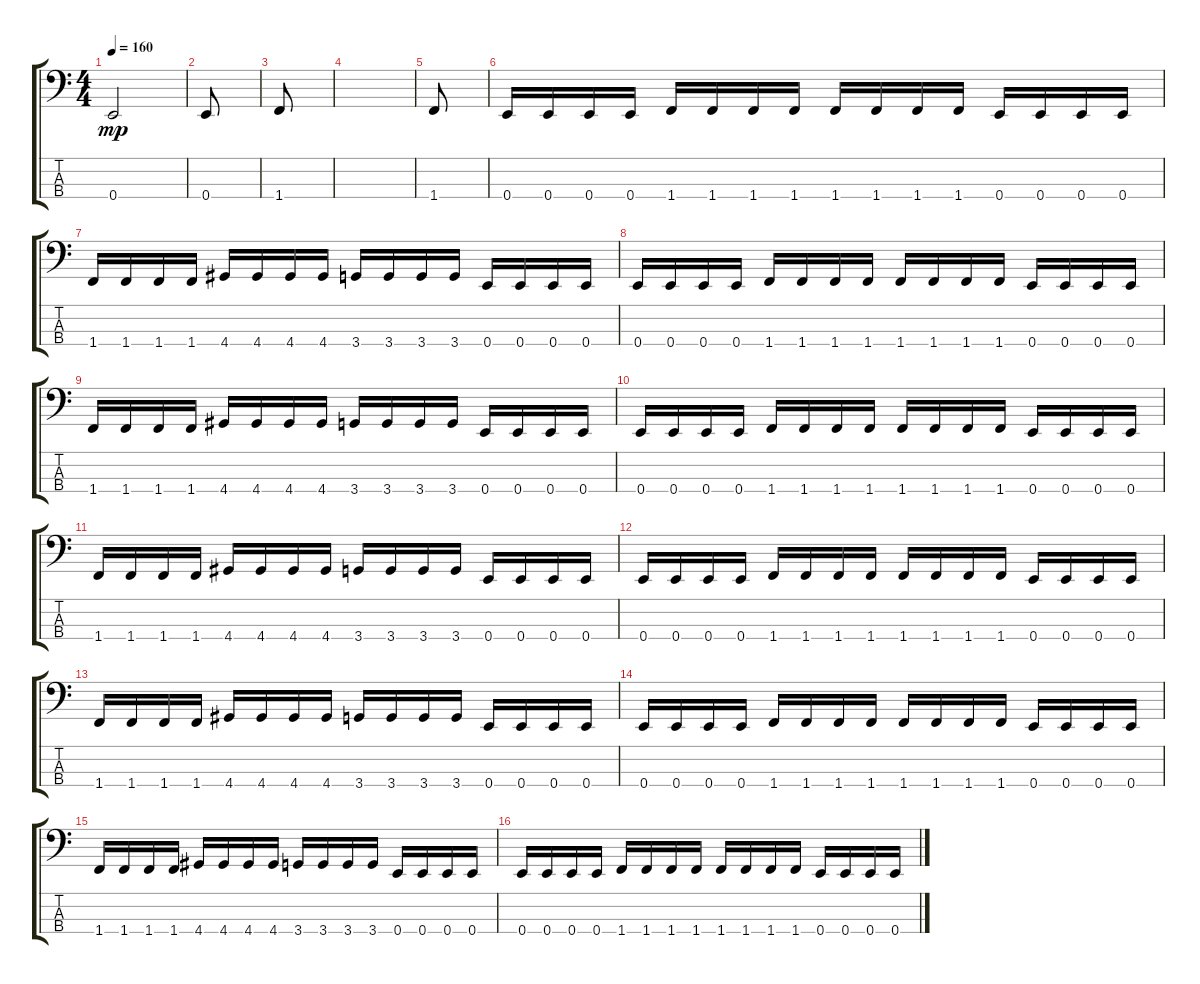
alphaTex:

\track "" {instrument electricbasspick}
\staff {score tabs}
\tuning (G2 D2 A1 E1) {hide}
\ts (4 4)
\tempo 160
\clef f4
\ks c
0.4.2{dy mp} |
0.4.8 |
1.4.8 |
|
1.4.8 |
0.4.16 0.4.16 0.4.16 0.4.16 1.4.16 1.4.16 1.4.16 1.4.16 1.4.16 1.4.16 1.4.16 1.4.16 0.4.16 0.4.16 0.4.16 0.4.16 |
1.4.16 1.4.16 1.4.16 1.4.16 4.4.16 4.4.16 4.4.16 4.4.16 3.4.16 3.4.16 3.4.16 3.4.16 0.4.16 0.4.16 0.4.16 0.4.16 |
0.4.16 0.4.16 0.4.16 0.4.16 1.4.16 1.4.16 1.4.16 1.4.16 1.4.16 1.4.16 1.4.16 1.4.16 0.4.16 0.4.16 0.4.16 0.4.16 |
1.4.16 1.4.16 1.4.16 1.4.16 4.4.16 4.4.16 4.4.16 4.4.16 3.4.16 3.4.16 3.4.16 3.4.16 0.4.16 0.4.16 0.4.16 0.4.16 |
0.4.16 0.4.16 0.4.16 0.4.16 1.4.16 1.4.16 1.4.16 1.4.16 1.4.16 1.4.16 1.4.16 1.4.16 0.4.16 0.4.16 0.4.16 0.4.16 |
1.4.16 1.4.16 1.4.16 1.4.16 4.4.16 4.4.16 4.4.16 4.4.16 3.4.16 3.4.16 3.4.16 3.4.16 0.4.16 0.4.16 0.4.16 0.4.16 |
0.4.16 0.4.16 0.4.16 0.4.16 1.4.16 1.4.16 1.4.16 1.4.16 1.4.16 1.4.16 1.4.16 1.4.16 0.4.16 0.4.16 0.4.16 0.4.16 |
1.4.16 1.4.16 1.4.16 1.4.16 4.4.16 4.4.16 4.4.16 4.4.16 3.4.16 3.4.16 3.4.16 3.4.16 0.4.16 0.4.16 0.4.16 0.4.16 |
0.4.16 0.4.16 0.4.16 0.4.16 1.4.16 1.4.16 1.4.16 1.4.16 1.4.16 1.4.16 1.4.16 1.4.16 0.4.16 0.4.16 0.4.16 0.4.16 |
1.4.16 1.4.16 1.4.16 1.4.16 4.4.16 4.4.16 4.4.16 4.4.16 3.4.16 3.4.16 3.4.16 3.4.16 0.4.16 0.4.16 0.4.16 0.4.16 |
0.4.16 0.4.16 0.4.16 0.4.16 1.4.16 1.4.16 1.4.16 1.4.16 1.4.16 1.4.16 1.4.16 1.4.16 0.4.16 0.4.16 0.4.16 0.4.16
